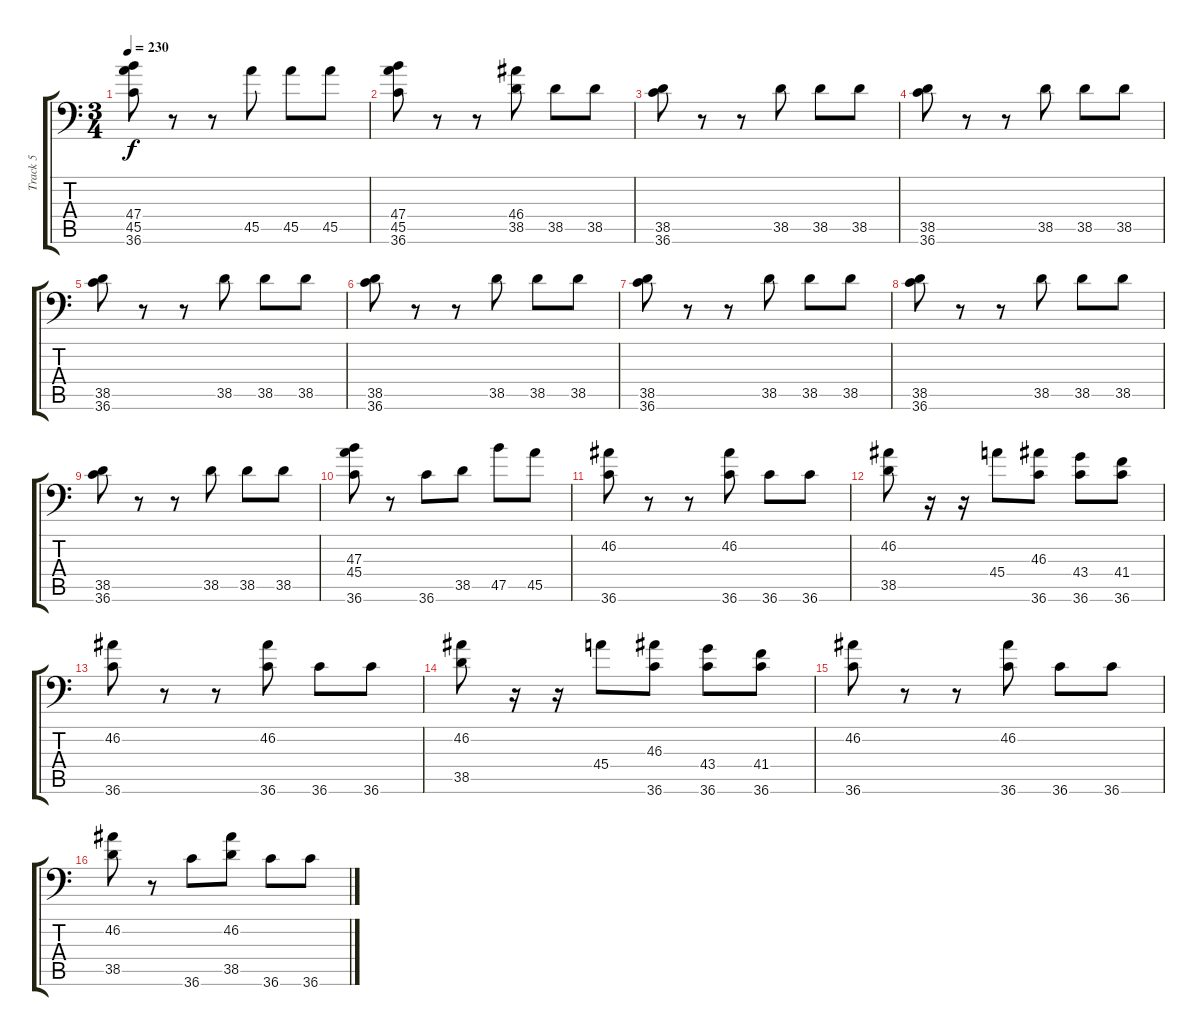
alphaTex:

\track ("Track 5" "Track 5") {instrument acousticgrandpiano}
\staff {score tabs}
\tuning (C-1 C-1 C-1 C-1 C-1 C-1) {hide}
\ts (3 4)
\tempo 230
\clef f4
\ks c
(47.4 45.5 36.6).8{dy f} r.8 r.8 45.5.8 45.5.8 45.5.8 |
(47.4 45.5 36.6).8 r.8 r.8 (46.4 38.5).8 38.5.8 38.5.8 |
(38.5 36.6).8 r.8 r.8 38.5.8 38.5.8 38.5.8 |
(38.5 36.6).8 r.8 r.8 38.5.8 38.5.8 38.5.8 |
(38.5 36.6).8 r.8 r.8 38.5.8 38.5.8 38.5.8 |
(38.5 36.6).8 r.8 r.8 38.5.8 38.5.8 38.5.8 |
(38.5 36.6).8 r.8 r.8 38.5.8 38.5.8 38.5.8 |
(38.5 36.6).8 r.8 r.8 38.5.8 38.5.8 38.5.8 |
(38.5 36.6).8 r.8 r.8 38.5.8 38.5.8 38.5.8 |
(47.3 45.4 36.6).8 r.8 36.6.8 38.5.8 47.5.8 45.5.8 |
(46.2 36.6).8 r.8 r.8 (46.2 36.6).8 36.6.8 36.6.8 |
(46.2 38.5).8 r.16 r.16 45.4.8 (46.3 36.6).8 (43.4 36.6).8 (41.4 36.6).8 |
(46.2 36.6).8 r.8 r.8 (46.2 36.6).8 36.6.8 36.6.8 |
(46.2 38.5).8 r.16 r.16 45.4.8 (46.3 36.6).8 (43.4 36.6).8 (41.4 36.6).8 |
(46.2 36.6).8 r.8 r.8 (46.2 36.6).8 36.6.8 36.6.8 |
(46.2 38.5).8 r.8 36.6.8 (46.2 38.5).8 36.6.8 36.6.8
